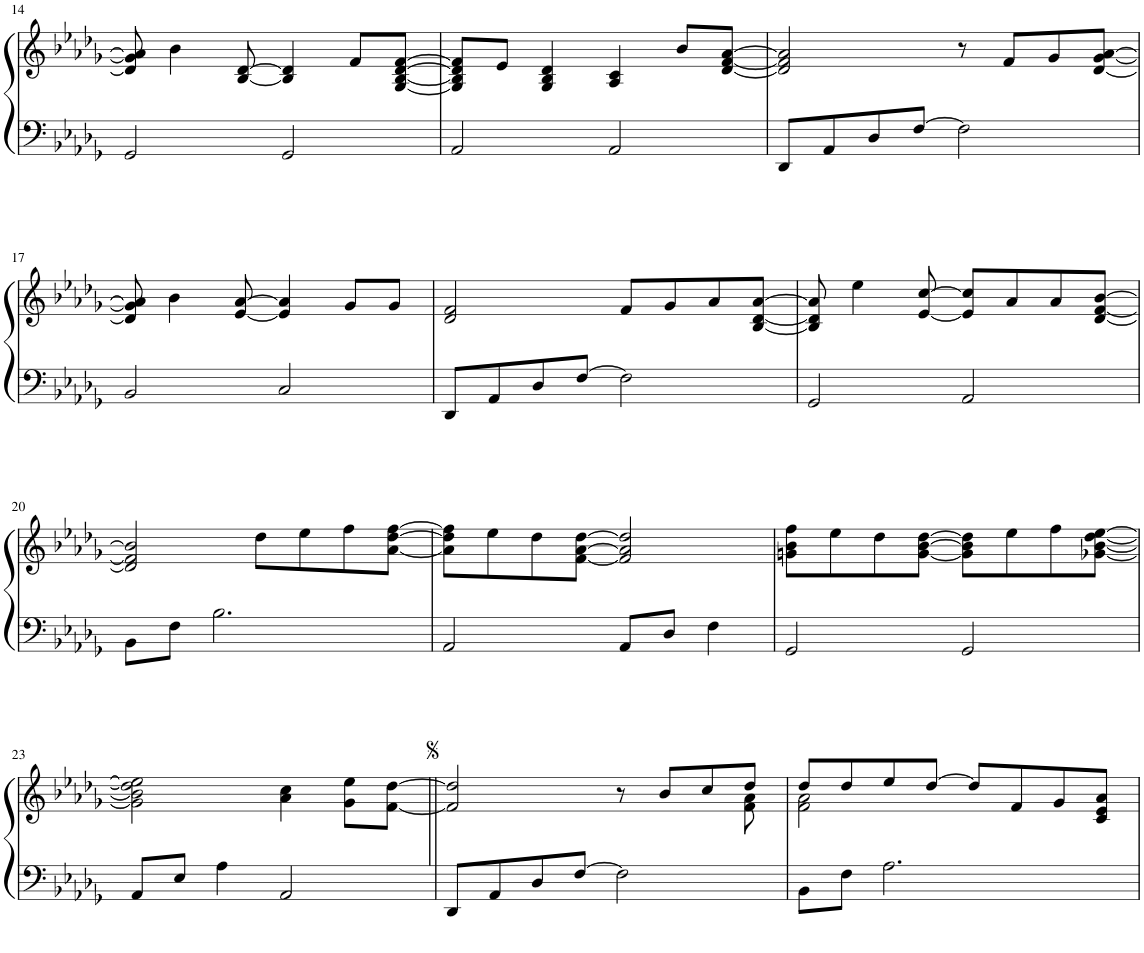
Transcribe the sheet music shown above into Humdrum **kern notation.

**kern	**kern
*part1	*part1
*staff2	*staff1
*I"Piano	*
*I'Pno	*
!!LO:PB:g=z
*clefF4	*clefG2
*k[b-e-a-d-g-]	*k[b-e-a-d-g-]
*M4/4	*M4/4
=14	=14
2GG-/	8d-/] 8g-/] 8a-/]
.	4b-\
.	[8B-/ [8d-/
2GG-/	4B-/] 4d-/]
.	8f/L
.	[8G-/ [8B-/ [8d-/ [8f/J
=15	=15
2AA-/	8G-/] 8B-/] 8d-/] 8f/]L
.	8e-/J
.	4G-/ 4B-/ 4d-/
2AA-/	4A-/ 4c/
.	8b-/L
.	[8d-/ [8f/ [8a-/J
=16	=16
8DD-/L	2d-/] 2f/] 2a-/]
8AA-/	.
8D-/	.
[8F/J	.
2F\]	8r
.	8f/L
.	8g-/
.	[8d-/ [8g-/ [8a-/J
!!LO:LB:g=z
=17	=17
2BB-/	8d-/] 8g-/] 8a-/]
.	4b-\
.	[8e-/ [8a-/
2C/	4e-/] 4a-/]
.	8g-/L
.	8g-/J
=18	=18
8DD-/L	2d-/ 2f/
8AA-/	.
8D-/	.
[8F/J	.
2F\]	8f/L
.	8g-/
.	8a-/
.	[8B-/ [8d-/ [8a-/J
=19	=19
2GG-/	8B-/] 8d-/] 8a-/]
.	4ee-\
.	[8e-/ [8cc/
2AA-/	8e-/] 8cc/]L
.	8a-/
.	8a-/
.	[8d-/ [8f/ [8b-/J
!!LO:LB:g=z
=20	=20
8BB-\L	2d-/] 2f/] 2b-/]
8F\J	.
2.B-\	.
.	8dd-\L
.	8ee-\
.	8ff\
.	[8a-\ [8dd-\ [8ff\J
=21	=21
2AA-/	8a-\] 8dd-\] 8ff\]L
.	8ee-\
.	8dd-\
.	[8f\ [8a-\ [8dd-\J
8AA-/L	2f/] 2a-/] 2dd-/]
8D-/J	.
4F\	.
=22	=22
2GG-/	8gn\ 8b-\ 8ff\L
.	8ee-\
.	8dd-\
.	[8g\ [8b-\ [8dd-\J
2GG-/	8g\] 8b-\] 8dd-\]L
.	8ee-\
.	8ff\
.	[8g-X\ [8b-\ [8dd-\ [8ee-\J
!!LO:LB:g=z
=23	=23
8AA-/L	2g-\] 2b-\] 2dd-\] 2ee-\]
8E-/J	.
4A-\	.
2AA-/	4a-\ 4cc\
.	8g-\ 8ee-\L
.	[8f\ [8dd-\J
=24||	=24||
*	*^
8DD-/L	2f/] 2dd-/]	2..ryy
8AA-/	.	.
8D-/	.	.
[8F/J	.	.
2F\]	8r	.
.	8b-/L	.
.	8cc/	.
.	8dd-/J	8f\ 8a-\
=25	=25	=25
8BB-\L	8dd-/L	2f\ 2a-\
8F\J	8dd-/	.
2.A-\	8ee-/	.
.	[8dd-/J	.
.	8dd-/L]	2ryy
.	8f/	.
.	8g-/	.
.	8c/ 8e-/ 8a-/J	.
*	*v	*v
=	=
*-	*-
